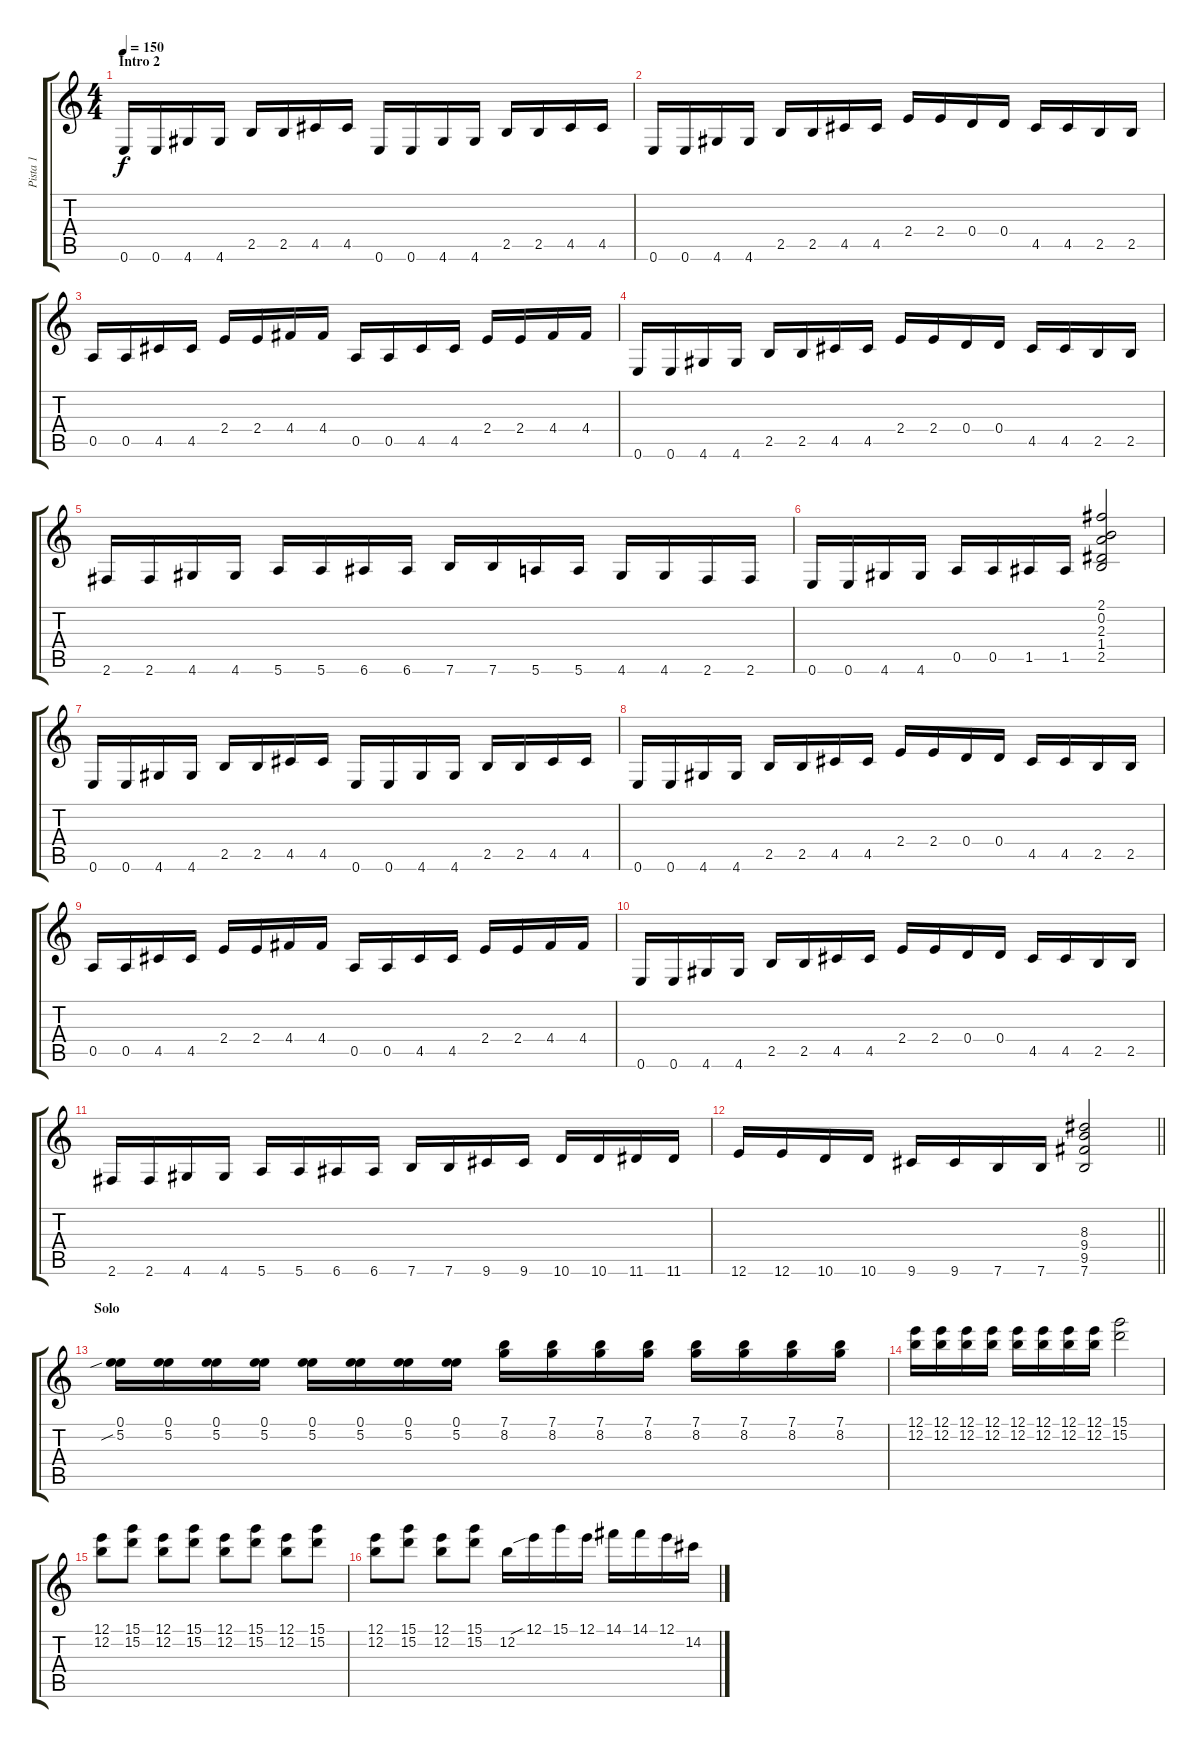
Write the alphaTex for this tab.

\track ("Pista 1" "Pista 1") {instrument distortionguitar}
\staff {score tabs}
\tuning (E4 B3 G3 D3 A2 E2) {hide}
\ts (4 4)
\section ("" "Intro 2")
\tempo 150
\clef g2
\ks c
0.6.16{dy f} 0.6.16 4.6.16 4.6.16 2.5.16 2.5.16 4.5.16 4.5.16 0.6.16 0.6.16 4.6.16 4.6.16 2.5.16 2.5.16 4.5.16 4.5.16 |
0.6.16 0.6.16 4.6.16 4.6.16 2.5.16 2.5.16 4.5.16 4.5.16 2.4.16 2.4.16 0.4.16 0.4.16 4.5.16 4.5.16 2.5.16 2.5.16 |
0.5.16 0.5.16 4.5.16 4.5.16 2.4.16 2.4.16 4.4.16 4.4.16 0.5.16 0.5.16 4.5.16 4.5.16 2.4.16 2.4.16 4.4.16 4.4.16 |
0.6.16 0.6.16 4.6.16 4.6.16 2.5.16 2.5.16 4.5.16 4.5.16 2.4.16 2.4.16 0.4.16 0.4.16 4.5.16 4.5.16 2.5.16 2.5.16 |
2.6.16 2.6.16 4.6.16 4.6.16 5.6.16 5.6.16 6.6.16 6.6.16 7.6.16 7.6.16 5.6.16 5.6.16 4.6.16 4.6.16 2.6.16 2.6.16 |
0.6.16 0.6.16 4.6.16 4.6.16 0.5.16 0.5.16 1.5.16 1.5.16 (2.1 0.2 2.3 1.4 2.5).2 |
0.6.16 0.6.16 4.6.16 4.6.16 2.5.16 2.5.16 4.5.16 4.5.16 0.6.16 0.6.16 4.6.16 4.6.16 2.5.16 2.5.16 4.5.16 4.5.16 |
0.6.16 0.6.16 4.6.16 4.6.16 2.5.16 2.5.16 4.5.16 4.5.16 2.4.16 2.4.16 0.4.16 0.4.16 4.5.16 4.5.16 2.5.16 2.5.16 |
0.5.16 0.5.16 4.5.16 4.5.16 2.4.16 2.4.16 4.4.16 4.4.16 0.5.16 0.5.16 4.5.16 4.5.16 2.4.16 2.4.16 4.4.16 4.4.16 |
0.6.16 0.6.16 4.6.16 4.6.16 2.5.16 2.5.16 4.5.16 4.5.16 2.4.16 2.4.16 0.4.16 0.4.16 4.5.16 4.5.16 2.5.16 2.5.16 |
2.6.16 2.6.16 4.6.16 4.6.16 5.6.16 5.6.16 6.6.16 6.6.16 7.6.16 7.6.16 9.6.16 9.6.16 10.6.16 10.6.16 11.6.16 11.6.16 |
\barLineRight lightlight
12.6.16 12.6.16 10.6.16 10.6.16 9.6.16 9.6.16 7.6.16 7.6.16 (8.3 9.4 9.5 7.6).2 |
\section ("" "Solo")
(0.1 5.2{sib}).16 (0.1 5.2).16 (0.1 5.2).16 (0.1 5.2).16 (0.1 5.2).16 (0.1 5.2).16 (0.1 5.2).16 (0.1 5.2).16 (7.1 8.2).16 (7.1 8.2).16 (7.1 8.2).16 (7.1 8.2).16 (7.1 8.2).16 (7.1 8.2).16 (7.1 8.2).16 (7.1 8.2).16 |
(12.1 12.2).16 (12.1 12.2).16 (12.1 12.2).16 (12.1 12.2).16 (12.1 12.2).16 (12.1 12.2).16 (12.1 12.2).16 (12.1 12.2).16 (15.1 15.2).2 |
(12.1 12.2).8 (15.1 15.2).8 (12.1 12.2).8 (15.1 15.2).8 (12.1 12.2).8 (15.1 15.2).8 (12.1 12.2).8 (15.1 15.2).8 |
(12.1 12.2).8 (15.1 15.2).8 (12.1 12.2).8 (15.1 15.2).8 12.2.16 12.1{sib}.16 15.1.16 12.1.16 14.1.16 14.1.16 12.1.16 14.2.16
